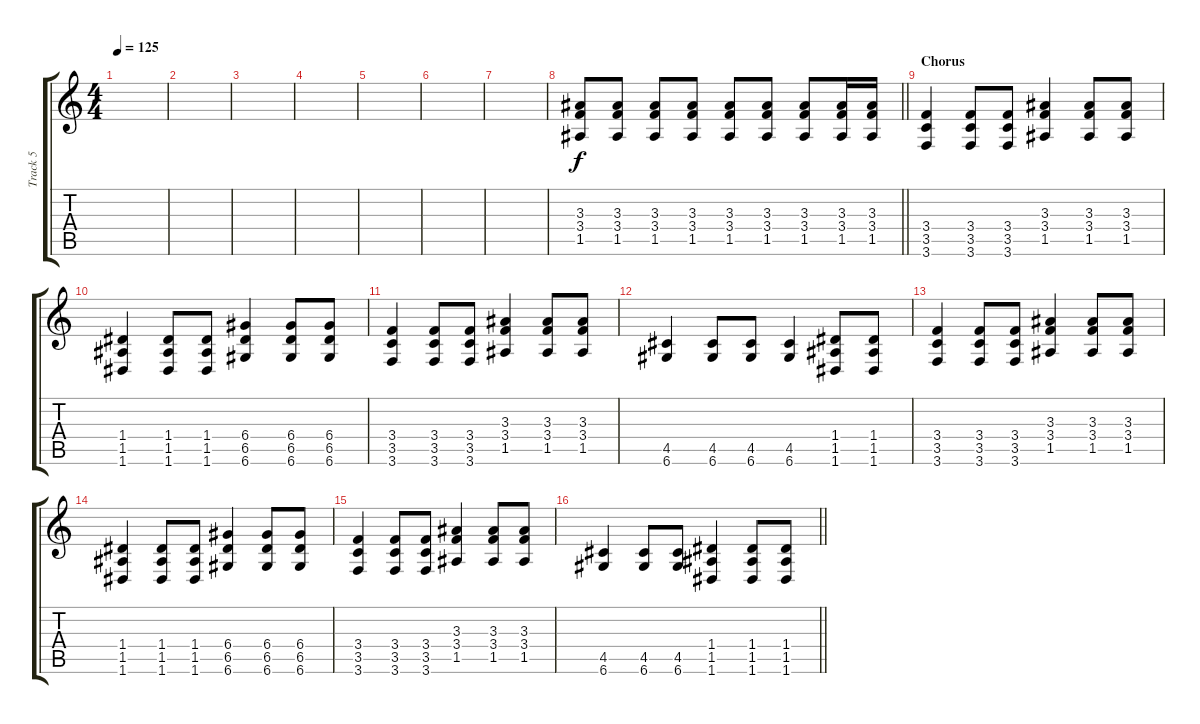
\track ("Track 5" "Track 5") {instrument distortionguitar}
\staff {score tabs}
\tuning (E4 B3 G3 D3 A2 D2) {hide}
\ts (4 4)
\tempo 125
\clef g2
\ks c
|
|
|
|
|
|
|
\barLineRight lightlight
(3.3 3.4 1.5).8 (3.3 3.4 1.5).8 (3.3 3.4 1.5).8 (3.3 3.4 1.5).8 (3.3 3.4 1.5).8 (3.3 3.4 1.5).8 (3.3 3.4 1.5).8 (3.3 3.4 1.5).16 (3.3 3.4 1.5).16 |
\section ("" "Chorus")
(3.4 3.5 3.6).4 (3.4 3.5 3.6).8 (3.4 3.5 3.6).8 (3.3 3.4 1.5).4 (3.3 3.4 1.5).8 (3.3 3.4 1.5).8 |
(1.4 1.5 1.6).4 (1.4 1.5 1.6).8 (1.4 1.5 1.6).8 (6.4 6.5 6.6).4 (6.4 6.5 6.6).8 (6.4 6.5 6.6).8 |
(3.4 3.5 3.6).4 (3.4 3.5 3.6).8 (3.4 3.5 3.6).8 (3.3 3.4 1.5).4 (3.3 3.4 1.5).8 (3.3 3.4 1.5).8 |
(4.5 6.6).4 (4.5 6.6).8 (4.5 6.6).8 (4.5 6.6).4 (1.4 1.5 1.6).8 (1.4 1.5 1.6).8 |
(3.4 3.5 3.6).4 (3.4 3.5 3.6).8 (3.4 3.5 3.6).8 (3.3 3.4 1.5).4 (3.3 3.4 1.5).8 (3.3 3.4 1.5).8 |
(1.4 1.5 1.6).4 (1.4 1.5 1.6).8 (1.4 1.5 1.6).8 (6.4 6.5 6.6).4 (6.4 6.5 6.6).8 (6.4 6.5 6.6).8 |
(3.4 3.5 3.6).4 (3.4 3.5 3.6).8 (3.4 3.5 3.6).8 (3.3 3.4 1.5).4 (3.3 3.4 1.5).8 (3.3 3.4 1.5).8 |
\barLineRight lightlight
(4.5 6.6).4 (4.5 6.6).8 (4.5 6.6).8 (1.4 1.5 1.6).4 (1.4 1.5 1.6).8 (1.4 1.5 1.6).8
